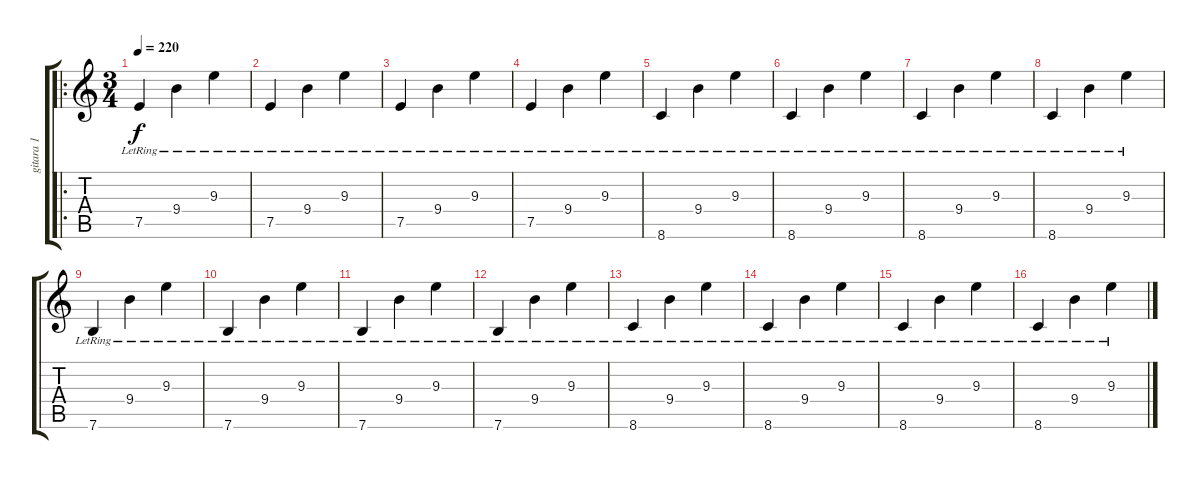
\track ("gitara 1" "gitara 1") {instrument acousticguitarsteel}
\staff {score tabs}
\tuning (E4 B3 G3 D3 A2 E2) {hide}
\ro
\ts (3 4)
\tempo 220
\clef g2
\ks c
7.5{lr}.4{dy f instrument acousticguitarsteel} 9.4{lr}.4 9.3{lr}.4 |
7.5{lr}.4 9.4{lr}.4 9.3{lr}.4 |
7.5{lr}.4 9.4{lr}.4 9.3{lr}.4 |
7.5{lr}.4 9.4{lr}.4 9.3{lr}.4 |
8.6{lr}.4 9.4{lr}.4 9.3{lr}.4 |
8.6{lr}.4 9.4{lr}.4 9.3{lr}.4 |
8.6{lr}.4 9.4{lr}.4 9.3{lr}.4 |
8.6{lr}.4 9.4{lr}.4 9.3{lr}.4 |
7.6{lr}.4 9.4{lr}.4 9.3{lr}.4 |
7.6{lr}.4 9.4{lr}.4 9.3{lr}.4 |
7.6{lr}.4 9.4{lr}.4 9.3{lr}.4 |
7.6{lr}.4 9.4{lr}.4 9.3{lr}.4 |
8.6{lr}.4 9.4{lr}.4 9.3{lr}.4 |
8.6{lr}.4 9.4{lr}.4 9.3{lr}.4 |
8.6{lr}.4 9.4{lr}.4 9.3{lr}.4 |
8.6{lr}.4 9.4{lr}.4 9.3{lr}.4
